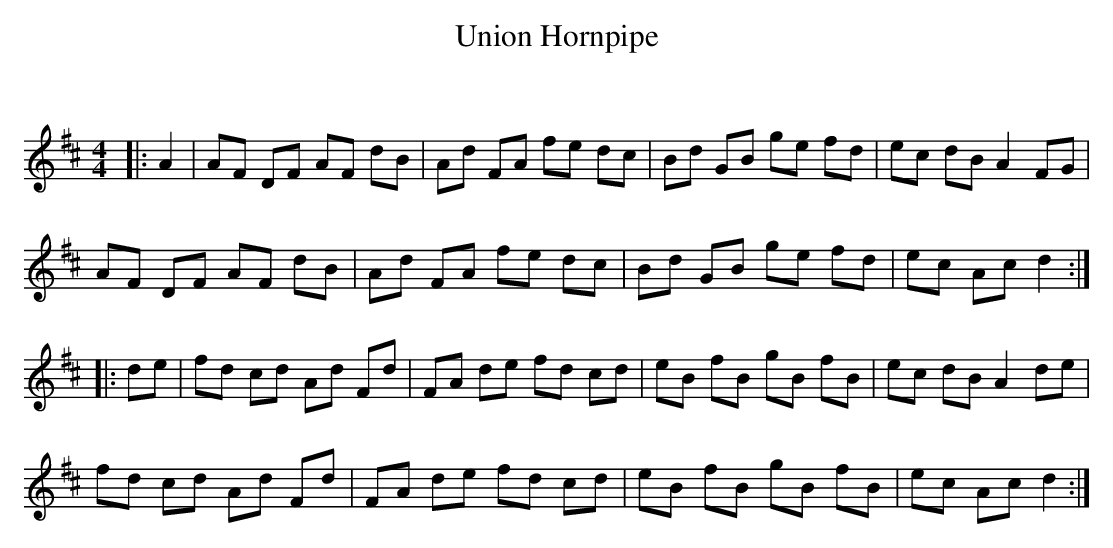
X:1
T: Union Hornpipe
C:
Q: 232
K:D
M:4/4
L:1/8
|:A2|AF DF AF dB|Ad FA fe dc|Bd GB ge fd|ec dB A2 FG|
AF DF AF dB|Ad FA fe dc|Bd GB ge fd|ec Ac d2:|
|:de|fd cd Ad Fd|FA de fd cd|eB fB gB fB|ec dB A2 de|
fd cd Ad Fd|FA de fd cd|eB fB gB fB|ec Ac d2:|
